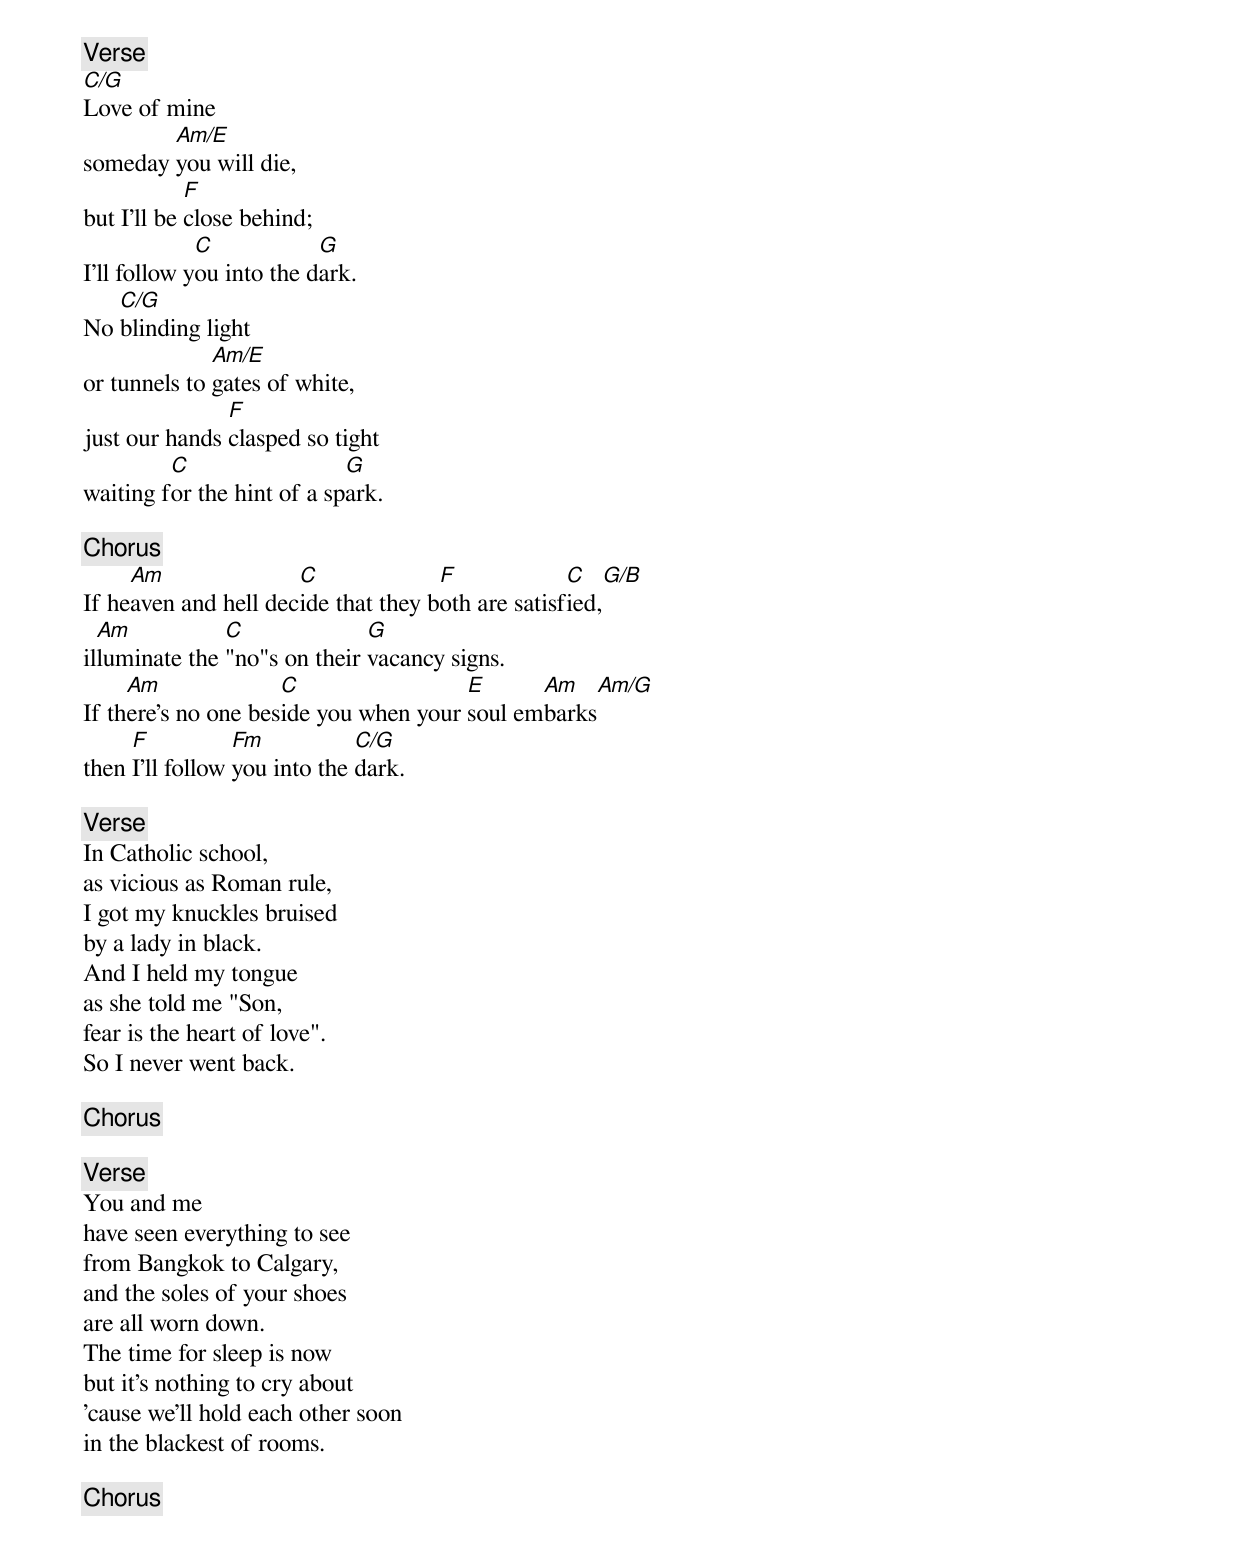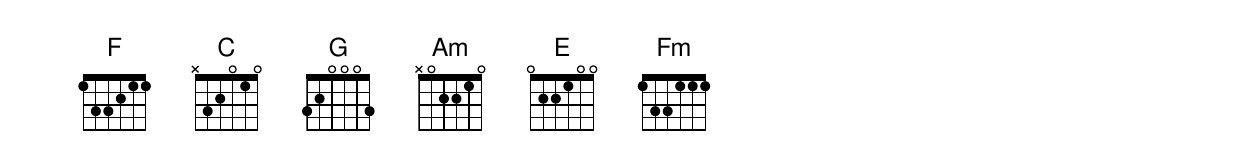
{{< youtube Nog3J4t3BfE >}}

[Verse]
C/G
Love of mine
        Am/E
someday you will die,
            F
but I'll be close behind;
             C            G
I'll follow you into the dark.
   C/G
No blinding light
              Am/E
or tunnels to gates of white,
               F
just our hands clasped so tight
         C                  G
waiting for the hint of a spark.

[Chorus]
     Am               C              F             C    G/B
If heaven and hell decide that they both are satisfied,
  Am           C              G
illuminate the "no"s on their vacancy signs.
     Am              C                 E      Am     Am/G
If there's no one beside you when your soul embarks
     F           Fm           C/G
then I'll follow you into the dark.

[Verse]
In Catholic school,
as vicious as Roman rule,
I got my knuckles bruised
by a lady in black.
And I held my tongue
as she told me "Son,
fear is the heart of love".
So I never went back.

[Chorus]

[Verse]
You and me
have seen everything to see
from Bangkok to Calgary,
and the soles of your shoes
are all worn down.
The time for sleep is now
but it's nothing to cry about
'cause we'll hold each other soon
in the blackest of rooms.

[Chorus]
